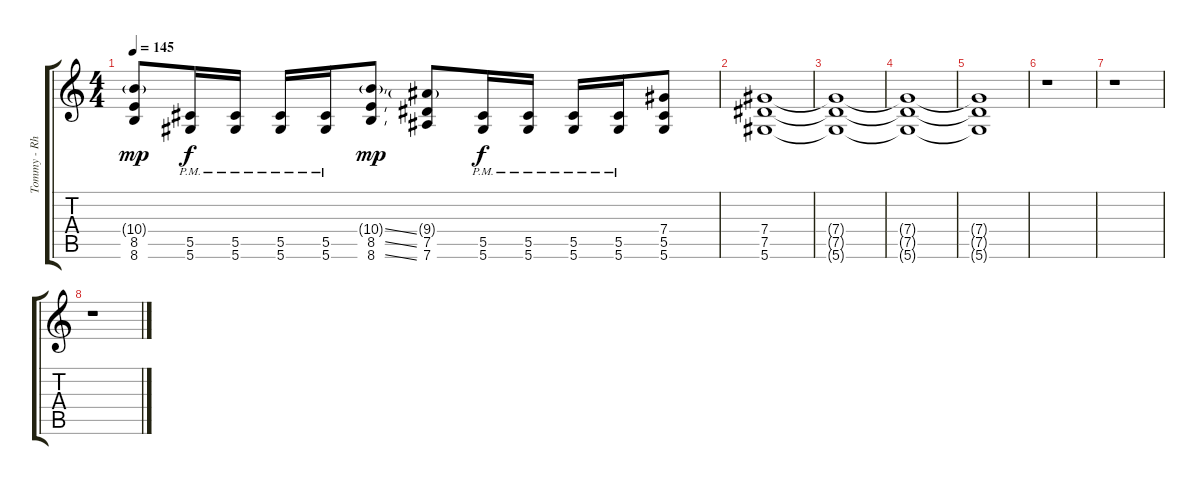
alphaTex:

\track ("Tommy - Rhythm Guitar" "Tommy - Rh") {instrument distortionguitar}
\staff {score tabs}
\tuning (Eb4 Bb3 Gb3 Db3 Ab2 Eb2) {hide}
\ts (4 4)
\tempo 145
\clef g2
\ks c
(10.4{g} 8.5 8.6).8{dy mp} (5.5{pm} 5.6{pm}).16{dy f} (5.5{pm} 5.6{pm}).16 (5.5{pm} 5.6{pm}).16 (5.5{pm} 5.6{pm}).16 (10.4{ss g} 8.5{ss} 8.6{ss}).8{dy mp} (9.4{g} 7.5 7.6).8 (5.5{pm} 5.6{pm}).16{dy f} (5.5{pm} 5.6{pm}).16 (5.5{pm} 5.6{pm}).16 (5.5{pm} 5.6{pm}).16 (7.4 5.5 5.6).8 |
(7.4 7.5 5.6).1{volume 0} |
(7.4{t} 7.5{t} 5.6{t}).1 |
(7.4{t} 7.5{t} 5.6{t}).1 |
(7.4{t} 7.5{t} 5.6{t}).1 |
r.1 |
r.1 |
r.1
